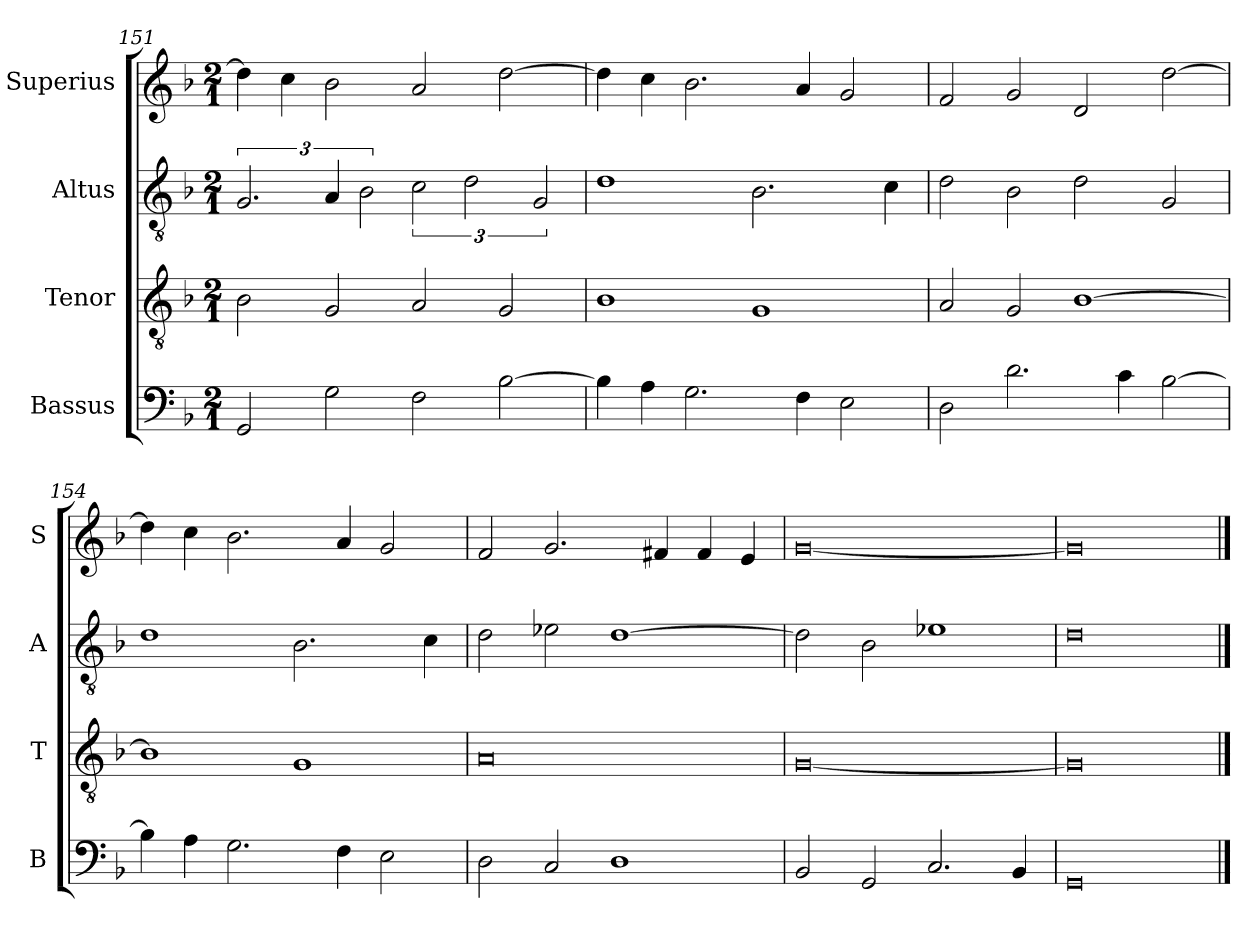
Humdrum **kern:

**kern	**kern	**kern	**kern
*part4	*part3	*part2	*part1
*staff4	*staff3	*staff2	*staff1
*I"Bassus	*I"Tenor	*I"Altus	*I"Superius
*I'B	*I'T	*I'A	*I'S
*clefF4	*clefGv2	*clefGv2	*clefG2
*k[b-]	*k[b-]	*k[b-]	*k[b-]
*M2/1	*M2/1	*M2/1	*M2/1
=151	=151	=151	=151
2GG/	2B-\	3.G/	4dd\]
.	.	.	4cc\
2G\	2G/	6A/	2b-\
.	.	3B-\	.
2F\	2A/	3c\	2a/
.	.	3d\	.
[2B-\	2G/	.	[2dd\
.	.	3G/	.
=152	=152	=152	=152
4B-\]	1B-	1d	4dd\]
4A\	.	.	4cc\
2.G\	.	.	2.b-\
.	1G	2.B-\	.
4F\	.	.	4a/
2E\	.	.	2g/
.	.	4c\	.
=153	=153	=153	=153
2D\	2A/	2d\	2f/
2.d\	2G/	2B-\	2g/
.	[1B-	2d\	2d/
4c\	.	.	.
[2B-\	.	2G/	[2dd\
=154	=154	=154	=154
4B-\]	1B-]	1d	4dd\]
4A\	.	.	4cc\
2.G\	.	.	2.b-\
.	1G	2.B-\	.
4F\	.	.	4a/
2E\	.	.	2g/
.	.	4c\	.
=155	=155	=155	=155
2D\	0A	2d\	2f/
2C/	.	2e-X\	2.g/
1D	.	[1d	.
.	.	.	4f#X/
.	.	.	4f#/
.	.	.	4e/
=156	=156	=156	=156
2BB-/	[0G	2d\]	[0g
2GG/	.	2B-\	.
2.C/	.	1e-X	.
4BB-/	.	.	.
=157	=157	=157	=157
0GG	0G]	0d	0g]
==	==	==	==
*-	*-	*-	*-
